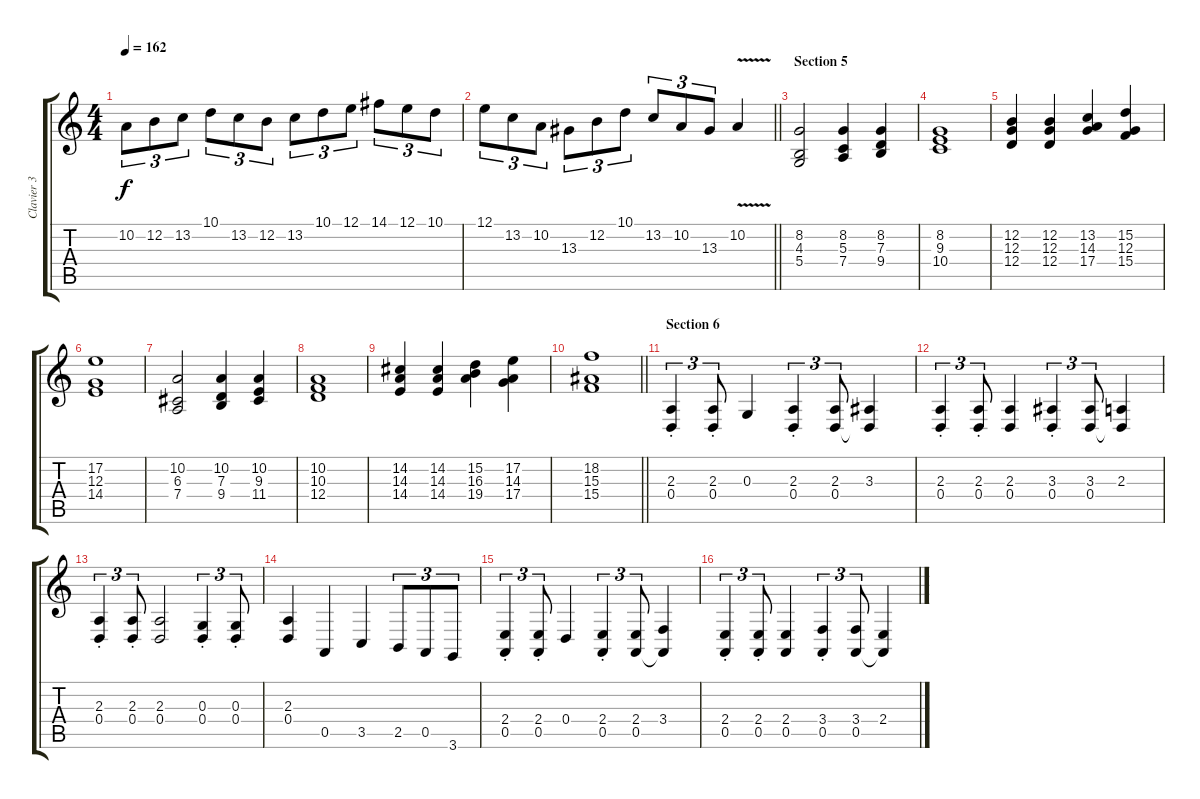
\track ("Clavier 3" "Clavier 3") {instrument rockorgan}
\staff {score tabs}
\tuning (E4 B3 G3 D3 A2 E2) {hide}
\ts (4 4)
\tempo 162
\clef g2
\ks c
10.2.8{tu (3 2) dy f} 12.2.8{tu (3 2)} 13.2.8{tu (3 2)} 10.1.8{tu (3 2)} 13.2.8{tu (3 2)} 12.2.8{tu (3 2)} 13.2.8{tu (3 2)} 10.1.8{tu (3 2)} 12.1.8{tu (3 2)} 14.1.8{tu (3 2)} 12.1.8{tu (3 2)} 10.1.8{tu (3 2)} |
\barLineRight lightlight
12.1.8{tu (3 2)} 13.2.8{tu (3 2)} 10.2.8{tu (3 2)} 13.3.8{tu (3 2)} 12.2.8{tu (3 2)} 10.1.8{tu (3 2)} 13.2.8{tu (3 2)} 10.2.8{tu (3 2)} 13.3.8{tu (3 2)} 10.2{v}.4 |
\section ("" "Section 5")
(8.2 4.3 5.4).2 (8.2 5.3 7.4).4 (8.2 7.3 9.4).4 |
(8.2 9.3 10.4).1 |
(12.2 12.3 12.4).4 (12.2 12.3 12.4).4 (13.2 14.3 17.4).4 (15.2 12.3 15.4).4 |
(17.2 12.3 14.4).1 |
(10.2 6.3 7.4).2 (10.2 7.3 9.4).4 (10.2 9.3 11.4).4 |
(10.2 10.3 12.4).1 |
(14.2 14.3 14.4).4 (14.2 14.3 14.4).4 (15.2 16.3 19.4).4 (17.2 14.3 17.4).4 |
\barLineRight lightlight
(18.2 15.3 15.4).1 |
\section ("" "Section 6")
(2.3{st} 0.4{st}).4{tu (3 2)} (2.3{st} 0.4{st}).8{tu (3 2)} 0.3.4 (2.3{st} 0.4{st}).4{tu (3 2)} (2.3 0.4).8{tu (3 2)} (3.3 0.4{t}).4 |
(2.3{st} 0.4{st}).4{tu (3 2)} (2.3{st} 0.4{st}).8{tu (3 2)} (2.3 0.4).4 (3.3{st} 0.4{st}).4{tu (3 2)} (3.3 0.4).8{tu (3 2)} (2.3 0.4{t}).4 |
(2.3{st} 0.4{st}).4{tu (3 2)} (2.3{st} 0.4{st}).8{tu (3 2)} (2.3 0.4).2 (0.3{st} 0.4{st}).4{tu (3 2)} (0.3{st} 0.4{st}).8{tu (3 2)} |
(2.3 0.4).4 0.5.4 3.5.4 2.5.8{tu (3 2)} 0.5.8{tu (3 2)} 3.6.8{tu (3 2)} |
(2.4{st} 0.5{st}).4{tu (3 2)} (2.4{st} 0.5{st}).8{tu (3 2)} 0.4.4 (2.4{st} 0.5{st}).4{tu (3 2)} (2.4 0.5).8{tu (3 2)} (3.4 0.5{t}).4 |
(2.4{st} 0.5{st}).4{tu (3 2)} (2.4{st} 0.5{st}).8{tu (3 2)} (2.4 0.5).4 (3.4{st} 0.5{st}).4{tu (3 2)} (3.4 0.5).8{tu (3 2)} (2.4 0.5{t}).4
